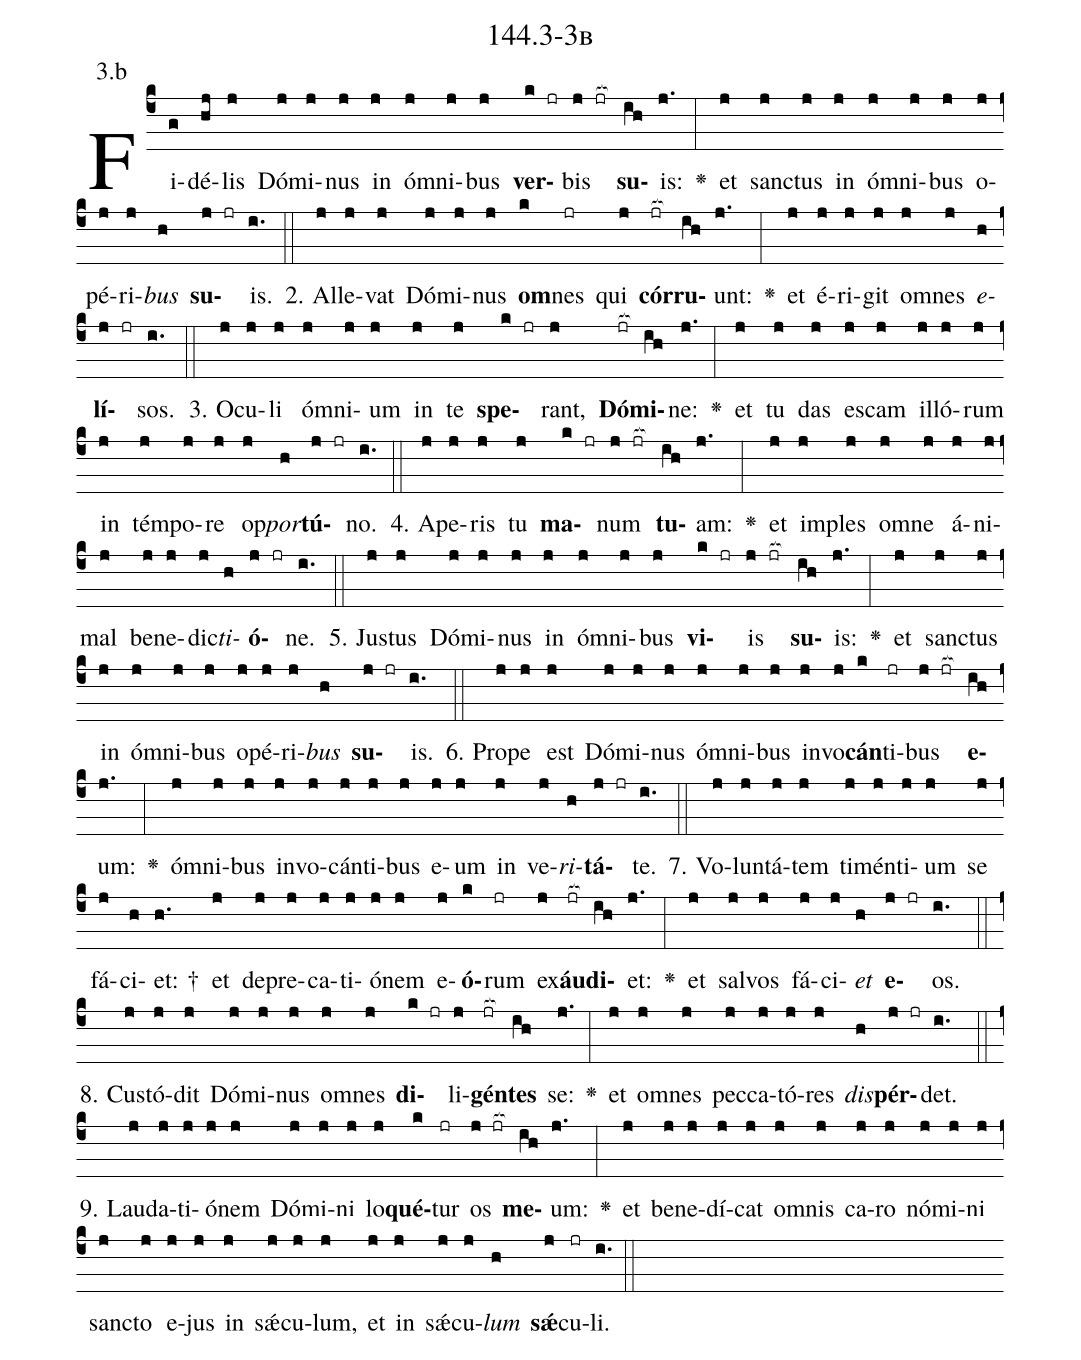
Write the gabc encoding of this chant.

name: 144.3-3b;
annotation: 3.b;
%%
(c4)Fi(g)dé(hj)lis(j) Dó(j)mi(j)nus(j) in(j) óm(j)ni(j)bus(j) <b>ver</b>(k jr)bis(j jr[ocb:1{]) <b>su</b>(ih[ocb:0}])is:(j.) <v>\greheightstar</v>(:) et(j) sanc(j)tus(j) in(j) óm(j)ni(j)bus(j) o(j)pé(j)ri(j)<i>bus</i>(h) <b>su</b>(j jr)is.(i.) (::)
2. Al(j)le(j)vat(j) Dó(j)mi(j)nus(j) <b>om</b>(k)nes(jr) qui(j) <b>cór</b>(jr[ocb:1{])<b>ru</b>(ih[ocb:0}])unt:(j.) <v>\greheightstar</v>(:) et(j) é(j)ri(j)git(j) om(j)nes(j) <i>e</i>(h)<b>lí</b>(j jr)sos.(i.) (::)
3. O(j)cu(j)li(j) óm(j)ni(j)um(j) in(j) te(j) <b>spe</b>(k jr)rant,(j) <b>Dó</b>(jr[ocb:1{])<b>mi</b>(ih[ocb:0}])ne:(j.) <v>\greheightstar</v>(:) et(j) tu(j) das(j) es(j)cam(j) il(j)ló(j)rum(j) in(j) tém(j)po(j)re(j) op(j)<i>por</i>(h)<b>tú</b>(j jr)no.(i.) (::)
4. A(j)pe(j)ris(j) tu(j) <b>ma</b>(k jr)num(j jr[ocb:1{]) <b>tu</b>(ih[ocb:0}])am:(j.) <v>\greheightstar</v>(:) et(j) im(j)ples(j) om(j)ne(j) á(j)ni(j)mal(j) be(j)ne(j)dic(j)<i>ti</i>(h)<b>ó</b>(j jr)ne.(i.) (::)
5. Jus(j)tus(j) Dó(j)mi(j)nus(j) in(j) óm(j)ni(j)bus(j) <b>vi</b>(k jr)is(j jr[ocb:1{]) <b>su</b>(ih[ocb:0}])is:(j.) <v>\greheightstar</v>(:) et(j) sanc(j)tus(j) in(j) óm(j)ni(j)bus(j) o(j)pé(j)ri(j)<i>bus</i>(h) <b>su</b>(j jr)is.(i.) (::)
6. Pro(j)pe(j) est(j) Dó(j)mi(j)nus(j) óm(j)ni(j)bus(j) in(j)vo(j)<b>cán</b>(k)ti(jr)bus(j jr[ocb:1{]) <b>e</b>(ih[ocb:0}])um:(j.) <v>\greheightstar</v>(:) óm(j)ni(j)bus(j) in(j)vo(j)cán(j)ti(j)bus(j) e(j)um(j) in(j) ve(j)<i>ri</i>(h)<b>tá</b>(j jr)te.(i.) (::)
7. Vo(j)lun(j)tá(j)tem(j) ti(j)mén(j)ti(j)um(j) se(j) fá(j)ci(h)et: †(h.) et(j) de(j)pre(j)ca(j)ti(j)ó(j)nem(j) e(j)<b>ó</b>(k)rum(jr) ex(j)<b>áu</b>(jr[ocb:1{])<b>di</b>(ih[ocb:0}])et:(j.) <v>\greheightstar</v>(:) et(j) sal(j)vos(j) fá(j)ci(j)<i>et</i>(h) <b>e</b>(j jr)os.(i.) (::)
8. Cus(j)tó(j)dit(j) Dó(j)mi(j)nus(j) om(j)nes(j) <b>di</b>(k jr)li(j)<b>gén</b>(jr[ocb:1{])<b>tes</b>(ih[ocb:0}]) se:(j.) <v>\greheightstar</v>(:) et(j) om(j)nes(j) pec(j)ca(j)tó(j)res(j) <i>dis</i>(h)<b>pér</b>(j jr)det.(i.) (::)
9. Lau(j)da(j)ti(j)ó(j)nem(j) Dó(j)mi(j)ni(j) lo(j)<b>qué</b>(k)tur(jr) os(j jr[ocb:1{]) <b>me</b>(ih[ocb:0}])um:(j.) <v>\greheightstar</v>(:) et(j) be(j)ne(j)dí(j)cat(j) om(j)nis(j) ca(j)ro(j) nó(j)mi(j)ni(j) sanc(j)to(j) e(j)jus(j) in(j) sǽ(j)cu(j)lum,(j) et(j) in(j) sǽ(j)cu(j)<i>lum</i>(h) <b>sǽ</b>(j)cu(jr)li.(i.) (::)
